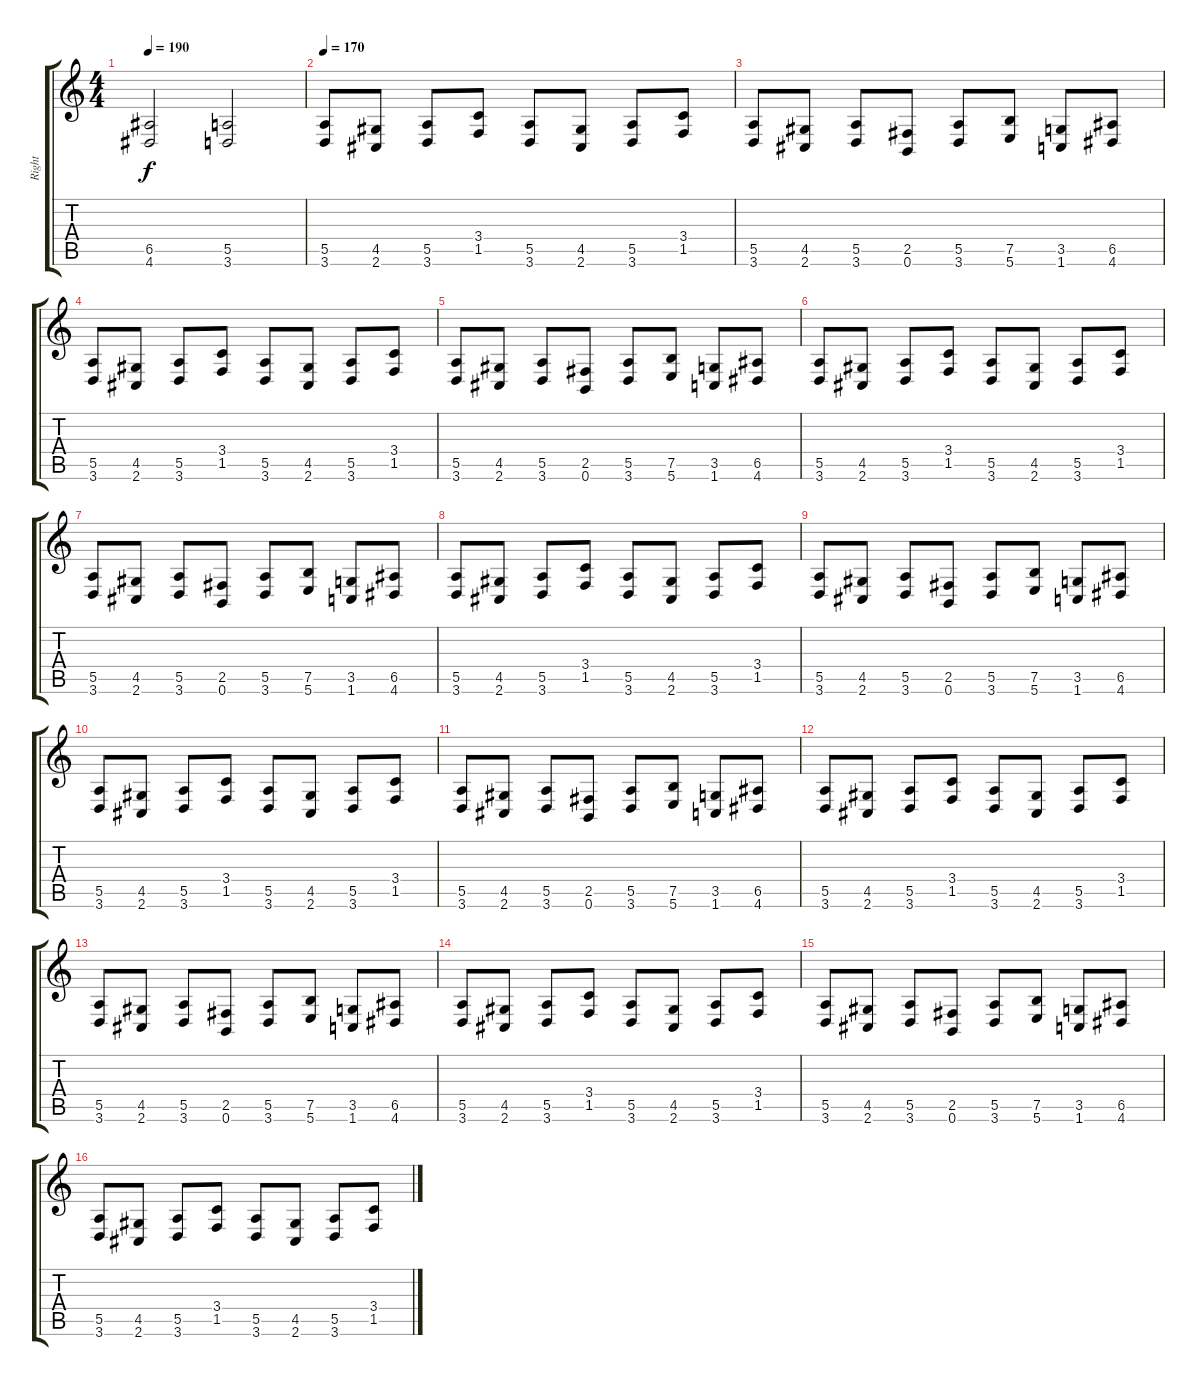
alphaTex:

\track ("Right" "Right") {instrument distortionguitar}
\staff {score tabs}
\tuning (B3 Gb3 D3 A2 E2 B1) {hide}
\ts (4 4)
\tempo 190
\clef g2
\ks c
(6.5 4.6).2{dy f} (5.5 3.6).2 |
\tempo 170
(5.5 3.6).8 (4.5 2.6).8 (5.5 3.6).8 (3.4 1.5).8 (5.5 3.6).8 (4.5 2.6).8 (5.5 3.6).8 (3.4 1.5).8 |
(5.5 3.6).8 (4.5 2.6).8 (5.5 3.6).8 (2.5 0.6).8 (5.5 3.6).8 (7.5 5.6).8 (3.5 1.6).8 (6.5 4.6).8 |
(5.5 3.6).8 (4.5 2.6).8 (5.5 3.6).8 (3.4 1.5).8 (5.5 3.6).8 (4.5 2.6).8 (5.5 3.6).8 (3.4 1.5).8 |
(5.5 3.6).8 (4.5 2.6).8 (5.5 3.6).8 (2.5 0.6).8 (5.5 3.6).8 (7.5 5.6).8 (3.5 1.6).8 (6.5 4.6).8 |
(5.5 3.6).8 (4.5 2.6).8 (5.5 3.6).8 (3.4 1.5).8 (5.5 3.6).8 (4.5 2.6).8 (5.5 3.6).8 (3.4 1.5).8 |
(5.5 3.6).8 (4.5 2.6).8 (5.5 3.6).8 (2.5 0.6).8 (5.5 3.6).8 (7.5 5.6).8 (3.5 1.6).8 (6.5 4.6).8 |
(5.5 3.6).8 (4.5 2.6).8 (5.5 3.6).8 (3.4 1.5).8 (5.5 3.6).8 (4.5 2.6).8 (5.5 3.6).8 (3.4 1.5).8 |
(5.5 3.6).8 (4.5 2.6).8 (5.5 3.6).8 (2.5 0.6).8 (5.5 3.6).8 (7.5 5.6).8 (3.5 1.6).8 (6.5 4.6).8 |
(5.5 3.6).8 (4.5 2.6).8 (5.5 3.6).8 (3.4 1.5).8 (5.5 3.6).8 (4.5 2.6).8 (5.5 3.6).8 (3.4 1.5).8 |
(5.5 3.6).8 (4.5 2.6).8 (5.5 3.6).8 (2.5 0.6).8 (5.5 3.6).8 (7.5 5.6).8 (3.5 1.6).8 (6.5 4.6).8 |
(5.5 3.6).8 (4.5 2.6).8 (5.5 3.6).8 (3.4 1.5).8 (5.5 3.6).8 (4.5 2.6).8 (5.5 3.6).8 (3.4 1.5).8 |
(5.5 3.6).8 (4.5 2.6).8 (5.5 3.6).8 (2.5 0.6).8 (5.5 3.6).8 (7.5 5.6).8 (3.5 1.6).8 (6.5 4.6).8 |
(5.5 3.6).8 (4.5 2.6).8 (5.5 3.6).8 (3.4 1.5).8 (5.5 3.6).8 (4.5 2.6).8 (5.5 3.6).8 (3.4 1.5).8 |
(5.5 3.6).8 (4.5 2.6).8 (5.5 3.6).8 (2.5 0.6).8 (5.5 3.6).8 (7.5 5.6).8 (3.5 1.6).8 (6.5 4.6).8 |
(5.5 3.6).8 (4.5 2.6).8 (5.5 3.6).8 (3.4 1.5).8 (5.5 3.6).8 (4.5 2.6).8 (5.5 3.6).8 (3.4 1.5).8
